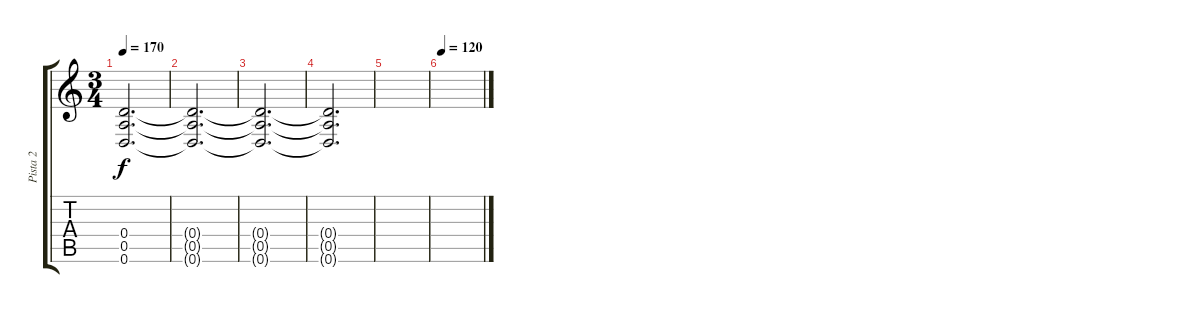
\track ("Pista 2" "Pista 2") {instrument distortionguitar}
\staff {score tabs}
\tuning (E4 B3 G3 D3 A2 D2) {hide}
\ts (3 4)
\tempo 170
\clef g2
\ks c
(0.4 0.5 0.6).2{d dy f} |
(0.4{t} 0.5{t} 0.6{t}).2{d} |
(0.4{t} 0.5{t} 0.6{t}).2{d} |
(0.4{t} 0.5{t} 0.6{t}).2{d} |
|
\tempo 120
